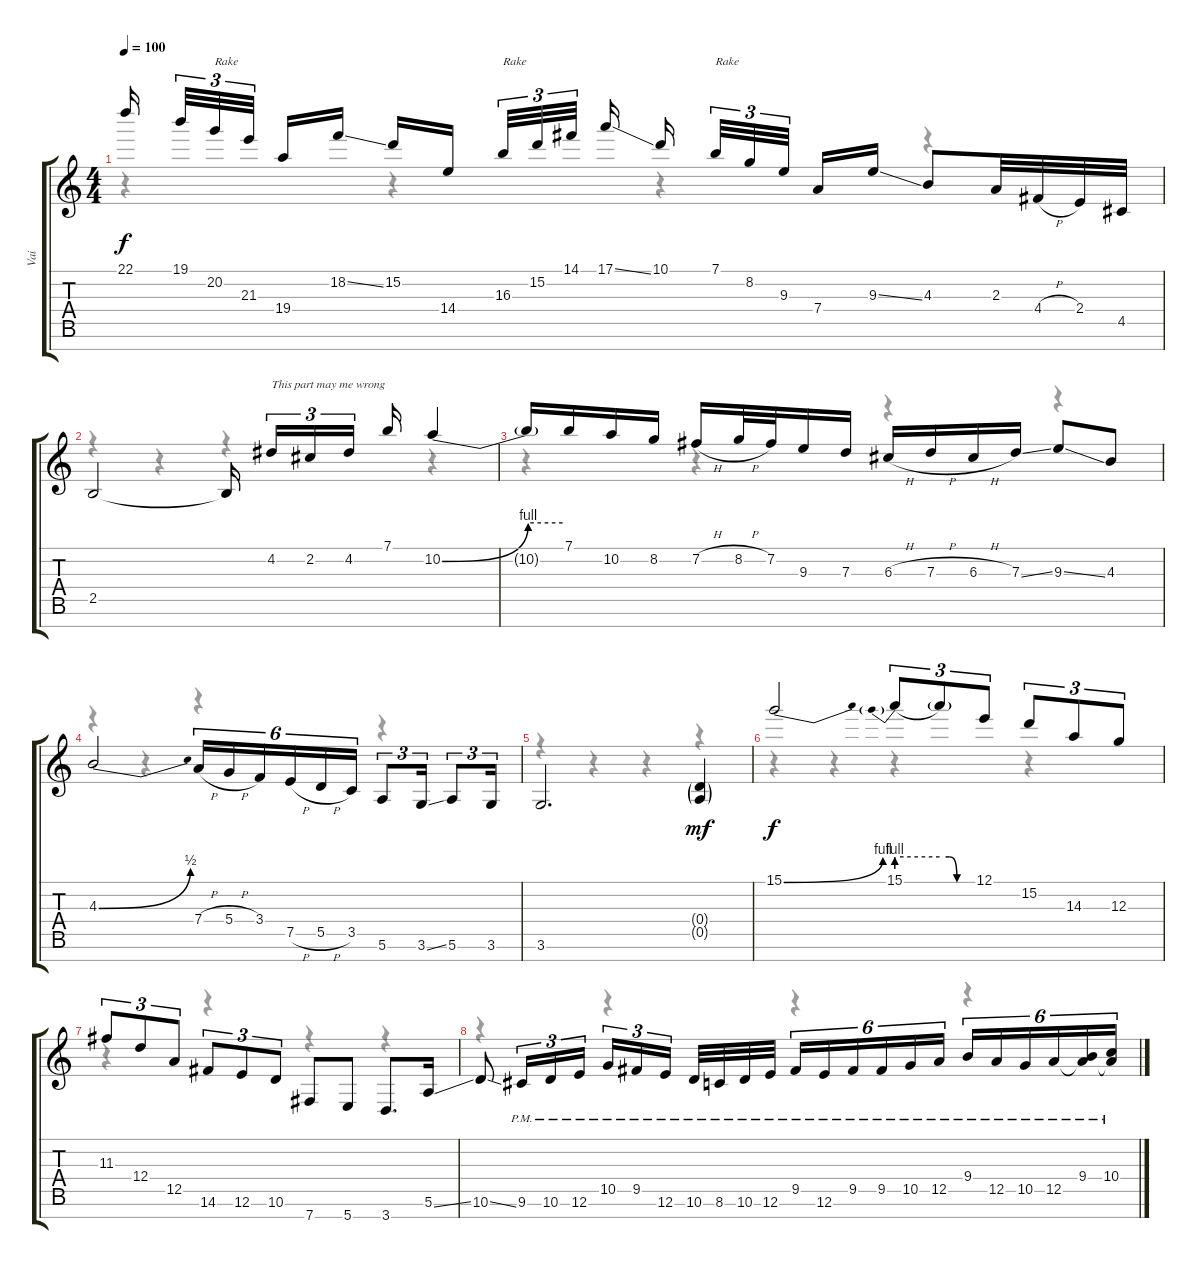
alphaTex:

\track ("Vai" "Vai") {instrument overdrivenguitar}
\staff {score tabs}
\tuning (E4 B3 G3 D3 A2 E2 B1) {hide}
\voice
\ts (4 4)
\tempo 100
\clef g2
\ks c
22.1.16{dy f} 19.1.32{tu (3 2)} 20.2.32{tu (3 2) txt "Rake"} 21.3.32{tu (3 2)} 19.4.16 18.2{ss}.16 15.2.16 14.4.16 16.3.32{tu (3 2) txt "Rake"} 15.2.32{tu (3 2)} 14.1.32{tu (3 2)} 17.1{ss}.16 10.1.16 7.1.32{tu (3 2) txt "Rake"} 8.2.32{tu (3 2)} 9.3.32{tu (3 2)} 7.4.16 9.3{ss}.16 4.3.8 2.3.32 4.4{h}.32 2.4.32 4.5.32 |
2.5.2 2.5{t}.16 4.2.16{tu (3 2) txt "This part may me wrong"} 2.2.16{tu (3 2)} 4.2.16{tu (3 2)} 7.1.16 10.2{be (bend 0 0 60 4)}.4 |
10.2{be (hold 0 4 60 4) t}.16 7.1.16 10.2.16 8.2.16 7.2{h}.16 8.2{h}.32 7.2.32 9.3.16 7.3.16 6.3{h}.16 7.3{h}.16 6.3{h}.16 7.3{ss}.16 9.3{ss}.8 4.3.8 |
4.3{be (bend 0 0 60 2)}.2 7.4{h}.16{tu (6 4)} 5.4{h}.16{tu (6 4)} 3.4.16{tu (6 4)} 7.5{h}.16{tu (6 4)} 5.5{h}.16{tu (6 4)} 3.5.16{tu (6 4)} 5.6.8{tu (3 2)} 3.6{ss}.16{tu (3 2)} 5.6.8{tu (3 2)} 3.6.16{tu (3 2)} |
3.6.2{d} (0.4{g} 0.5{g}).4{dy mf} |
15.1{be (bend 0 0 60 4)}.2{dy f} 15.1{be (prebend 0 4 60 4)}.8{tu (3 2)} 15.1{be (custom 0 4 15 4 30 0 60 0) t}.8{tu (3 2)} 12.1.8{tu (3 2)} 15.2.8{tu (3 2)} 14.3.8{tu (3 2)} 12.3.8{tu (3 2)} |
11.3.8{tu (3 2)} 12.4.8{tu (3 2)} 12.5.8{tu (3 2)} 14.6.8{tu (3 2)} 12.6.8{tu (3 2)} 10.6.8{tu (3 2)} 7.7.8 5.7.8 3.7.8{d} 5.6{ss}.16 |
10.6{ss}.8 9.6{pm}.16{tu (3 2)} 10.6{pm}.16{tu (3 2)} 12.6{pm}.16{tu (3 2)} 10.5{pm}.16{tu (3 2)} 9.5{pm}.16{tu (3 2)} 12.6{pm}.16{tu (3 2)} 10.6{pm}.32 8.6{pm}.32 10.6{pm}.32 12.6{pm}.32 9.5{pm}.16{tu (6 4)} 12.6{pm}.16{tu (6 4)} 9.5{pm}.16{tu (6 4)} 9.5{pm}.16{tu (6 4)} 10.5{pm}.16{tu (6 4)} 12.5{pm}.16{tu (6 4)} 9.4{pm}.16{tu (6 4)} 12.5{pm}.16{tu (6 4)} 10.5{pm}.16{tu (6 4)} 12.5{pm}.16{tu (6 4)} (9.4{pm} 12.5{pm t}).16{tu (6 4)} (10.4{pm} 12.5{pm t}).16{tu (6 4)}
\voice
\clef g2
\ottava regular
\simile none
\ks c
r.4{dy f} r.4 r.4 r.4 |
r.4 r.4 r.4 r.4 |
r.4 r.4 r.4 r.4 |
r.4 r.4 r.4 r.4 |
r.4 r.4 r.4 r.4 |
r.4 r.4 r.4 r.4 |
r.4 r.4 r.4 r.4 |
r.4 r.4 r.4 r.4
